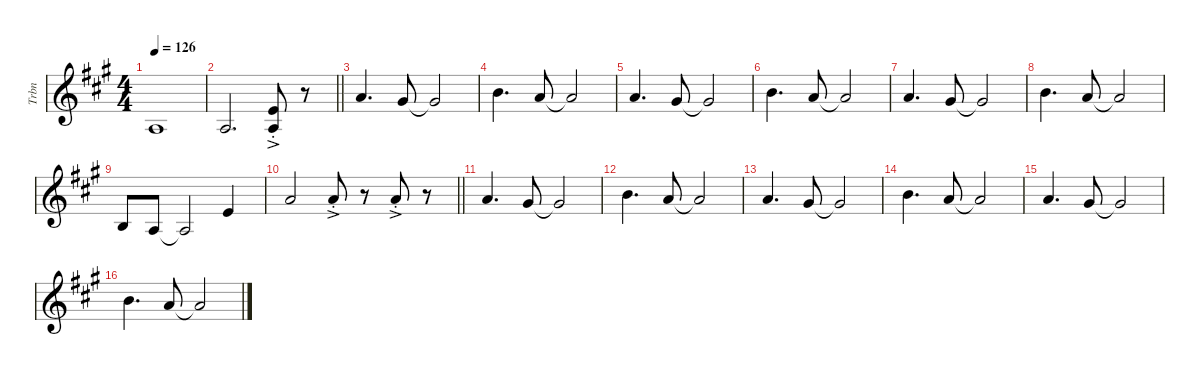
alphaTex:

\hideDynamics
\bracketExtendMode groupsimilarinstruments
\otherSystemsTrackNameOrientation horizontal
\track ("Trombone " "Trbn") {defaultSystemsLayout 8 instrument trombone}
\staff {score}
\tuning (E4 B3 G3 D3 A2 E2)
\ts (4 4)
\tempo 126
\clef g2
\ks a
2.3{acc forcenatural}.1{dy mp beam Up} |
\barLineRight lightlight
2.3{acc forcenatural}.2{d beam Up} (0.1{ac st acc forcenatural} 2.3{ac st acc forcenatural}).8{beam Up} r.8{beam Up} |
5.1{acc forcenatural}.4{d beam Up} 4.1{acc #}.8{beam Up} 4.1{t acc #}.2{beam Up} |
7.1{acc forcenatural}.4{d beam Down} 5.1{acc forcenatural}.8{beam Up} 5.1{t acc forcenatural}.2{beam Up} |
5.1{acc forcenatural}.4{d beam Up} 4.1{acc #}.8{beam Up} 4.1{t acc #}.2{beam Up} |
7.1{acc forcenatural}.4{d beam Down} 5.1{acc forcenatural}.8{beam Up} 5.1{t acc forcenatural}.2{beam Up} |
5.1{acc forcenatural}.4{d beam Up} 4.1{acc #}.8{beam Up} 4.1{t acc #}.2{beam Up} |
7.1{acc forcenatural}.4{d beam Down} 5.1{acc forcenatural}.8{beam Up} 5.1{t acc forcenatural}.2{beam Up} |
4.3{acc forcenatural}.8{beam Up} 2.3{acc forcenatural}.8{beam Up} 2.3{t acc forcenatural}.2{beam Up} 5.2{acc forcenatural}.4{beam Up} |
\barLineRight lightlight
5.1{acc forcenatural}.2{beam Up} 5.1{ac st acc forcenatural}.8{beam Up} r.8{beam Up} 5.1{ac st acc forcenatural}.8{beam Up} r.8{beam Up} |
5.1{acc forcenatural}.4{d dy mf beam Up} 4.1{acc #}.8{beam Up} 4.1{t acc #}.2{beam Up} |
7.1{acc forcenatural}.4{d beam Down} 5.1{acc forcenatural}.8{beam Up} 5.1{t acc forcenatural}.2{beam Up} |
5.1{acc forcenatural}.4{d beam Up} 4.1{acc #}.8{beam Up} 4.1{t acc #}.2{beam Up} |
7.1{acc forcenatural}.4{d beam Down} 5.1{acc forcenatural}.8{beam Up} 5.1{t acc forcenatural}.2{beam Up} |
5.1{acc forcenatural}.4{d beam Up} 4.1{acc #}.8{beam Up} 4.1{t acc #}.2{beam Up} |
7.1{acc forcenatural}.4{d beam Down} 5.1{acc forcenatural}.8{beam Up} 5.1{t acc forcenatural}.2{beam Up}
